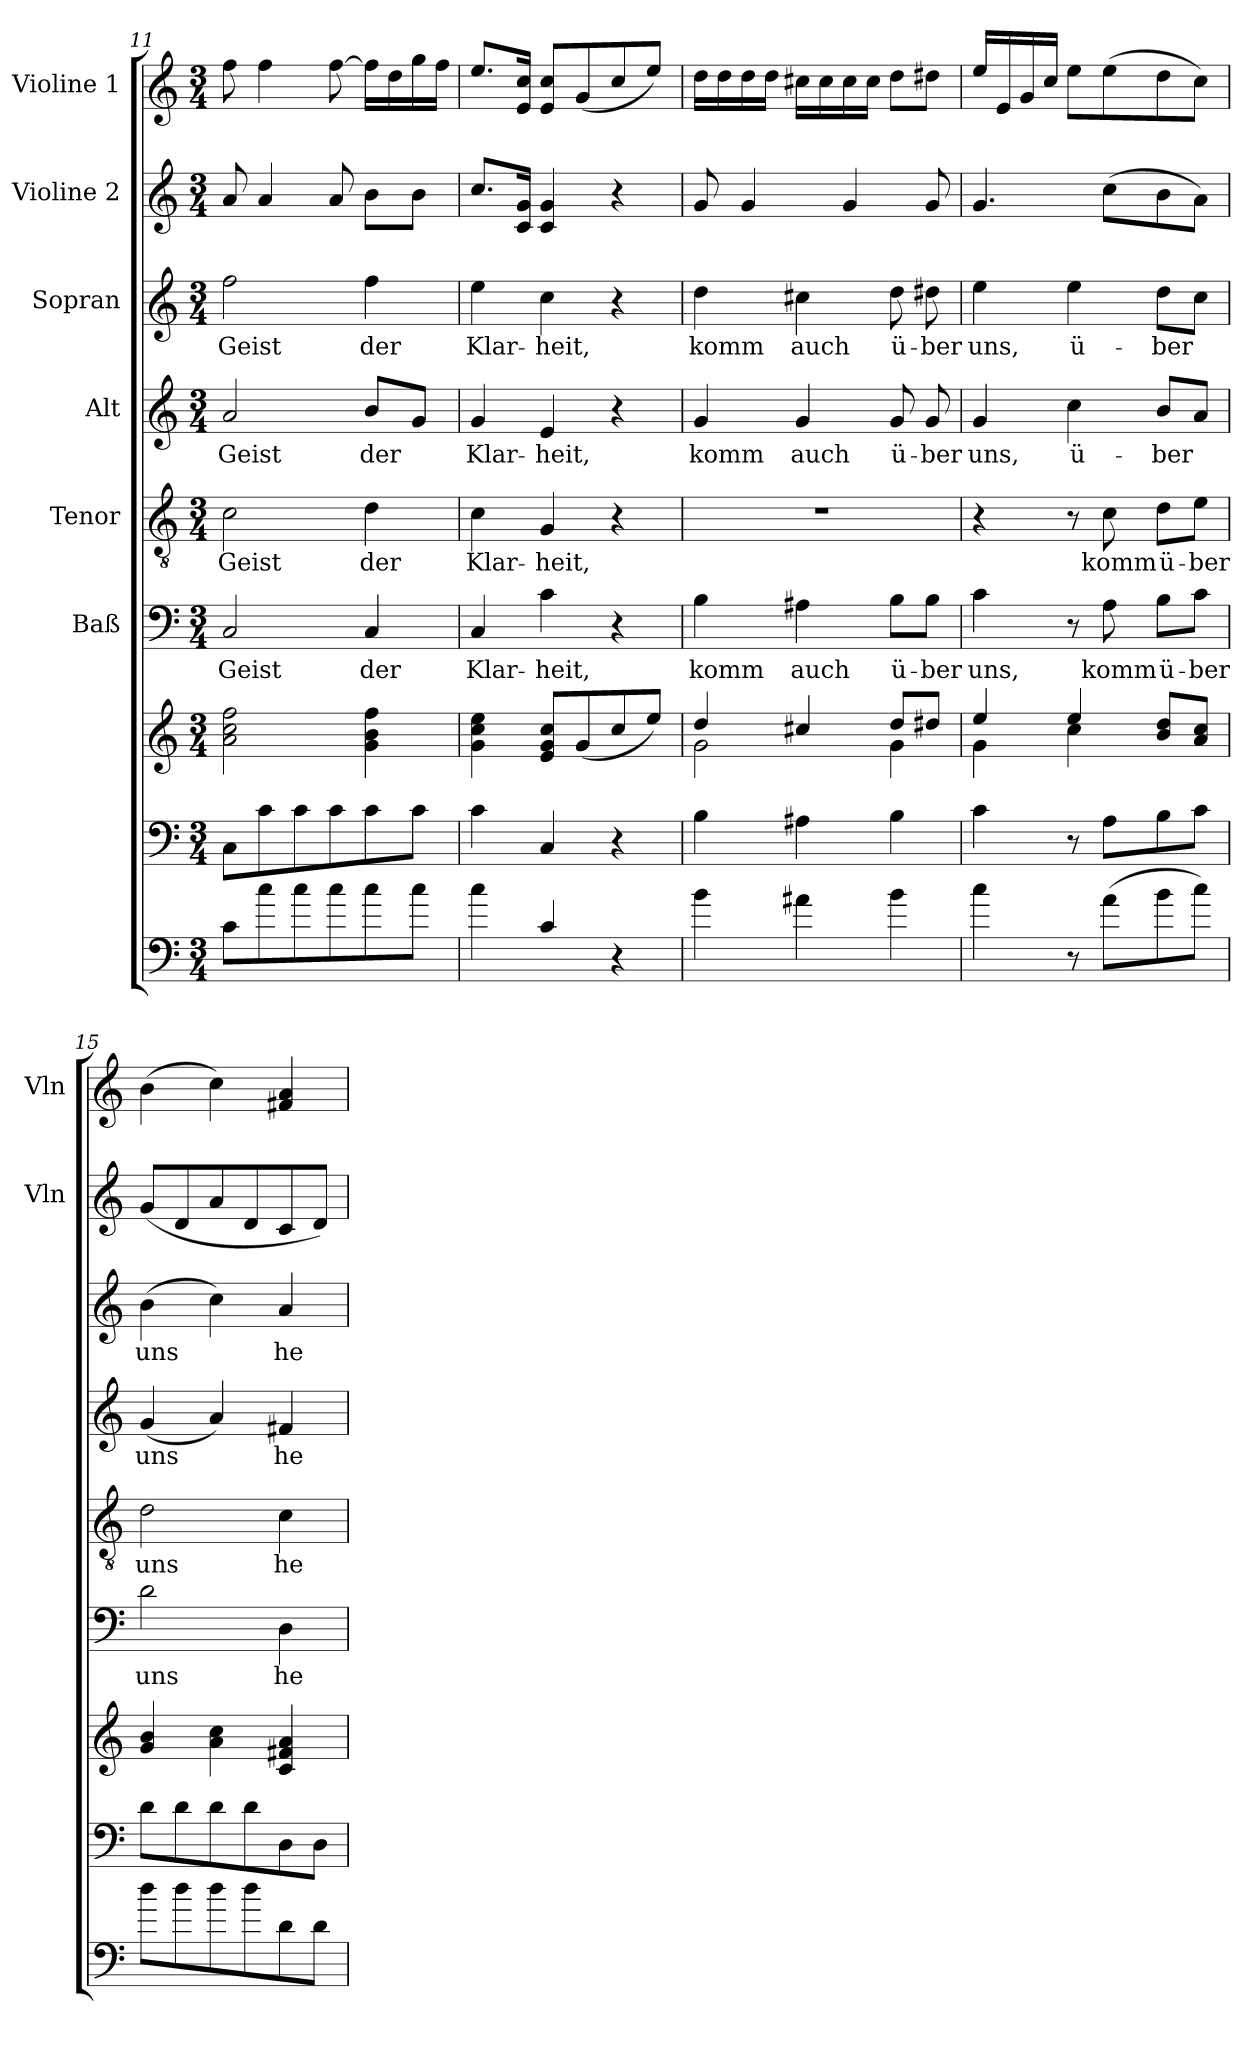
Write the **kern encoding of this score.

**kern	**kern	**kern	**kern	**text	**kern	**text	**kern	**text	**kern	**text	**kern	**kern
*part8	*part7	*part7	*part6	*part6	*part5	*part5	*part4	*part4	*part3	*part3	*part2	*part1
*staff9	*staff8	*staff7	*staff6	*staff6	*staff5	*staff5	*staff4	*staff4	*staff3	*staff3	*staff2	*staff1
*	*	*	*I"Baß	*	*I"Tenor	*	*I"Alt	*	*I"Sopran	*	*I"Violine 2	*I"Violine 1
*	*	*	*	*	*	*	*	*	*	*	*I'Vln	*I'Vln
!!LO:PB:g=z
*clefF4	*clefF4	*clefG2	*clefF4	*	*clefGv2	*	*clefG2	*	*clefG2	*	*clefG2	*clefG2
*ITrd7c12	*	*	*	*	*	*	*	*	*	*	*	*
*k[]	*k[]	*k[]	*k[]	*	*k[]	*	*k[]	*	*k[]	*	*k[]	*k[]
*C:	*C:	*C:	*C:	*	*C:	*	*C:	*	*C:	*	*C:	*C:
*M3/4	*M3/4	*M3/4	*M3/4	*	*M3/4	*	*M3/4	*	*M3/4	*	*M3/4	*M3/4
=11	=11	=11	=11	=11	=11	=11	=11	=11	=11	=11	=11	=11
!	!	!	!	!LO:LY:b	!	!LO:LY:b	!	!LO:LY:b	!	!LO:LY:b	!	!
8C\L	8C\L	2a\ 2cc\ 2ff\	2C/	Geist	2c\	Geist	2a/	Geist	2ff\	Geist	8a/	8ff\
8c\	8c\	.	.	.	.	.	.	.	.	.	4a/	4ff\
8c\	8c\	.	.	.	.	.	.	.	.	.	.	.
8c\	8c\	.	.	.	.	.	.	.	.	.	8a/	[8ff\
!	!	!	!	!LO:LY:b	!	!LO:LY:b	!	!LO:LY:b	!	!LO:LY:b	!	!
8c\	8c\	4g\ 4b\ 4ff\	4C/	der	4d\	der	8b/L	der	4ff\	der	8b\L	16ff\LL]
.	.	.	.	.	.	.	.	.	.	.	.	16dd\
8c\J	8c\J	.	.	.	.	.	8g/J	.	.	.	8b\J	16gg\
.	.	.	.	.	.	.	.	.	.	.	.	16ff\JJ
=12	=12	=12	=12	=12	=12	=12	=12	=12	=12	=12	=12	=12
!	!	!	!	!LO:LY:b	!	!LO:LY:b	!	!LO:LY:b	!	!LO:LY:b	!	!
4c\	4c\	4g\ 4cc\ 4ee\	4C/	Klar-	4c\	Klar-	4g/	Klar-	4ee\	Klar-	8.cc/L	8.ee/L
.	.	.	.	.	.	.	.	.	.	.	16c/ 16g/Jk	16e/ 16cc/Jk
!	!	!	!	!LO:LY:b	!	!LO:LY:b	!	!LO:LY:b	!	!LO:LY:b	!	!
4C/	4C/	8e/ 8g/ 8cc/L	4c\	-heit,	4G/	-heit,	4e/	-heit,	4cc\	-heit,	4c/ 4g/	8e/ 8cc/L
.	.	(<8g/	.	.	.	.	.	.	.	.	.	(<8g/
4r	4r	8cc/	4r	.	4r	.	4r	.	4r	.	4r	8cc/
.	.	8ee/J)	.	.	.	.	.	.	.	.	.	8ee/J)
=13	=13	=13	=13	=13	=13	=13	=13	=13	=13	=13	=13	=13
*	*	*^	*	*	*	*	*	*	*	*	*	*
!	!	!	!	!	!LO:LY:b	!	!	!	!LO:LY:b	!	!LO:LY:b	!	!
4B\	4B\	4dd/	2g\	4B\	komm	2.r	.	4g/	komm	4dd\	komm	8g/	16dd\LL
.	.	.	.	.	.	.	.	.	.	.	.	.	16dd\
.	.	.	.	.	.	.	.	.	.	.	.	4g/	16dd\
.	.	.	.	.	.	.	.	.	.	.	.	.	16dd\JJ
!	!	!	!	!	!LO:LY:b	!	!	!	!LO:LY:b	!	!LO:LY:b	!	!
4A#X\	4A#X\	4cc#X/	.	4A#X\	auch	.	.	4g/	auch	4cc#X\	auch	.	16cc#X\LL
.	.	.	.	.	.	.	.	.	.	.	.	.	16cc#\
.	.	.	.	.	.	.	.	.	.	.	.	4g/	16cc#\
.	.	.	.	.	.	.	.	.	.	.	.	.	16cc#\JJ
!	!	!	!	!	!LO:LY:b	!	!	!	!LO:LY:b	!	!LO:LY:b	!	!
4B\	4B\	8dd/L	4g\	8B\L	ü-	.	.	8g/	ü-	8dd\	ü-	.	8dd\L
!	!	!	!	!	!LO:LY:b	!	!	!	!LO:LY:b	!	!LO:LY:b	!	!
.	.	8dd#X/J	.	8B\J	-ber	.	.	8g/	-ber	8dd#X\	-ber	8g/	8dd#X\J
=14	=14	=14	=14	=14	=14	=14	=14	=14	=14	=14	=14	=14	=14
!	!	!	!	!	!LO:LY:b	!	!	!	!LO:LY:b	!	!LO:LY:b	!	!
4c\	4c\	4ee/	4g\	4c\	uns,	4r	.	4g/	uns,	4ee\	uns,	4.g/	16ee/LL
.	.	.	.	.	.	.	.	.	.	.	.	.	16e/
.	.	.	.	.	.	.	.	.	.	.	.	.	16g/
.	.	.	.	.	.	.	.	.	.	.	.	.	16cc/JJ
!	!	!	!	!	!	!	!	!	!LO:LY:b	!	!LO:LY:b	!	!
8r	8r	4ee/	4cc\	8r	.	8r	.	4cc\	ü-	4ee\	ü-	.	8ee\L
!	!	!	!	!	!LO:LY:b	!	!LO:LY:b	!	!	!	!	!	!
(>8A\L	8A\L	.	.	8A\	komm	8c\	komm	.	.	.	.	(>8cc\L	(>8ee\
!	!	!	!	!	!LO:LY:b	!	!LO:LY:b	!	!LO:LY:b	!	!LO:LY:b	!	!
8B\	8B\	8b/ 8dd/L	4ryy	8B\L	ü-	8d\L	ü-	8b/L	-ber	8dd\L	-ber	8b\	8dd\
!	!	!	!	!	!LO:LY:b	!	!LO:LY:b	!	!	!	!	!	!
8c\J)	8c\J	8a/ 8cc/J	.	8c\J	-ber	8e\J	-ber	8a/J	.	8cc\J	.	8a\J)	8cc\J)
*	*	*v	*v	*	*	*	*	*	*	*	*	*	*
=15	=15	=15	=15	=15	=15	=15	=15	=15	=15	=15	=15	=15
!	!	!	!	!LO:LY:b	!	!LO:LY:b	!	!LO:LY:b	!	!LO:LY:b	!	!
8d\L	8d\L	4g/ 4b/	2d\	uns	2d\	uns	(<4g/	uns	(>4b\	uns	(<8g/L	(>4b\
8d\	8d\	.	.	.	.	.	.	.	.	.	8d/	.
8d\	8d\	4a\ 4cc\	.	.	.	.	4a/)	.	4cc\)	.	8a/	4cc\)
8d\	8d\	.	.	.	.	.	.	.	.	.	8d/	.
!	!	!	!	!LO:LY:b	!	!LO:LY:b	!	!LO:LY:b	!	!LO:LY:b	!	!
8D\	8D\	4c/ 4f#X/ 4a/	4D\	he-	4c\	he-	4f#X/	he-	4a/	he-	8c/	4f#X/ 4a/
8D\J	8D\J	.	.	.	.	.	.	.	.	.	8d/J)	.
=	=	=	=	=	=	=	=	=	=	=	=	=
*-	*-	*-	*-	*-	*-	*-	*-	*-	*-	*-	*-	*-
